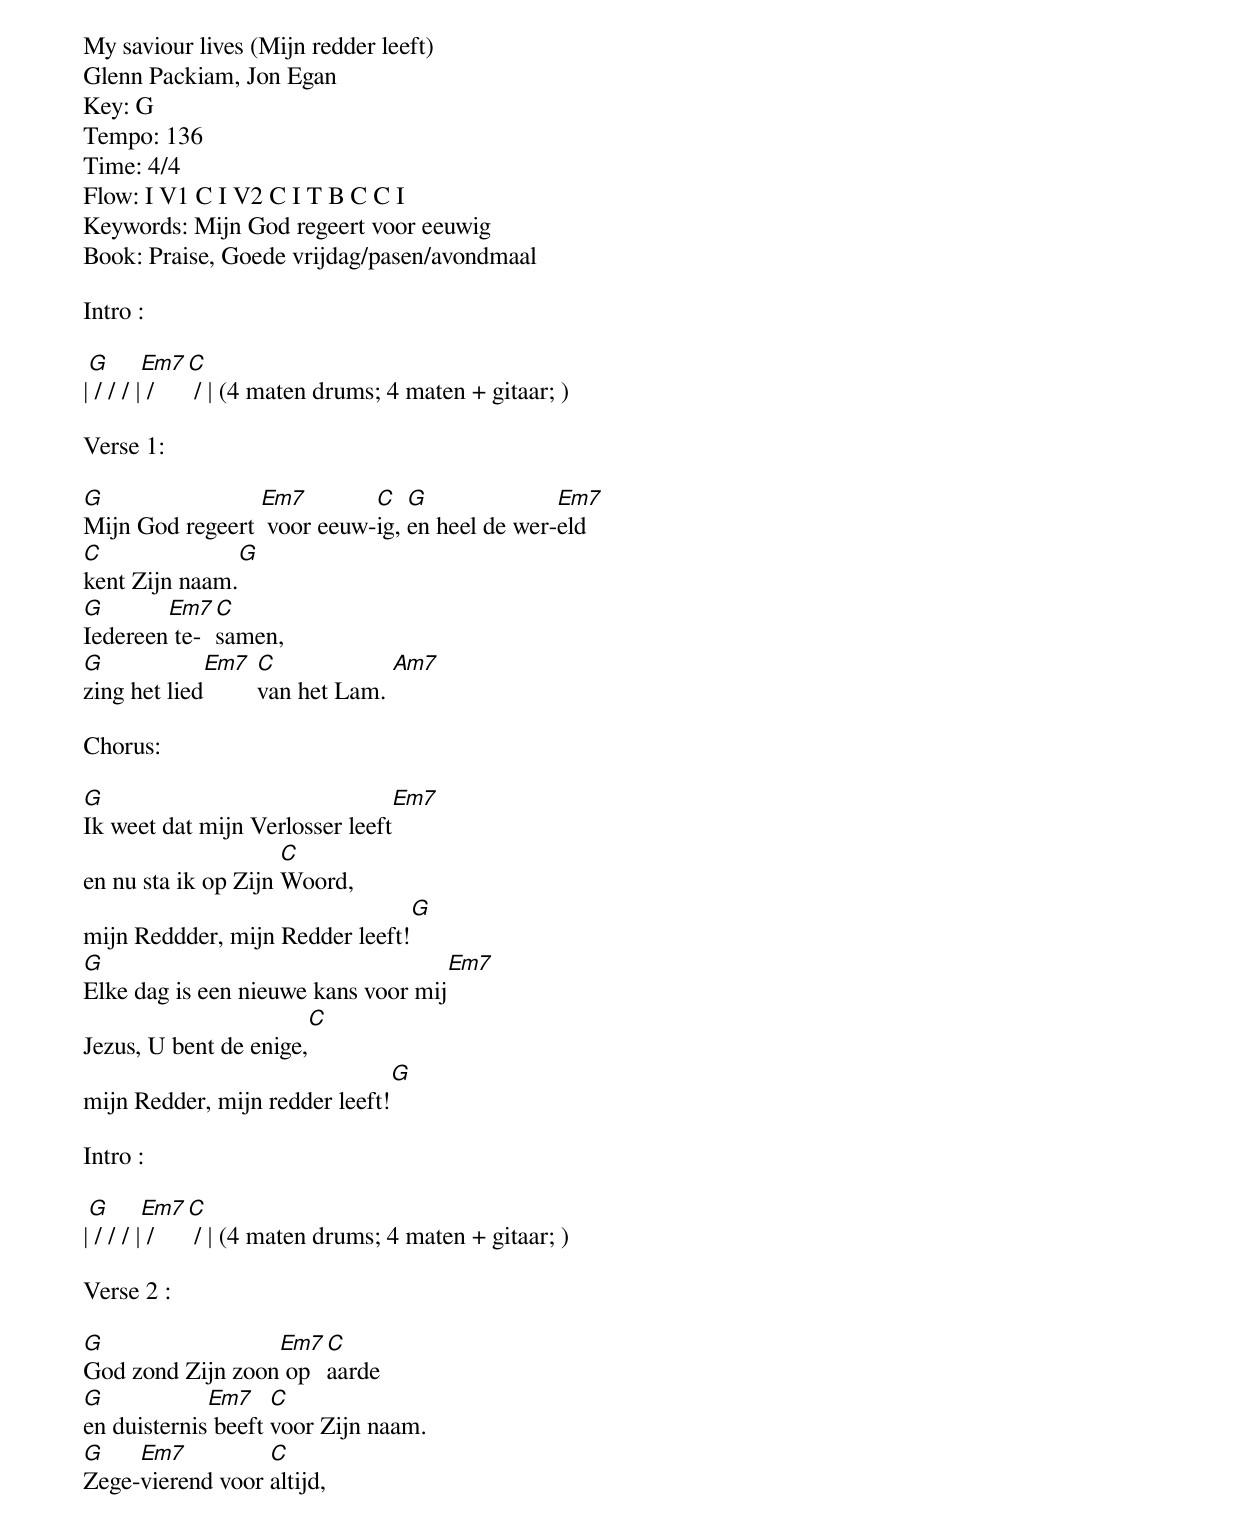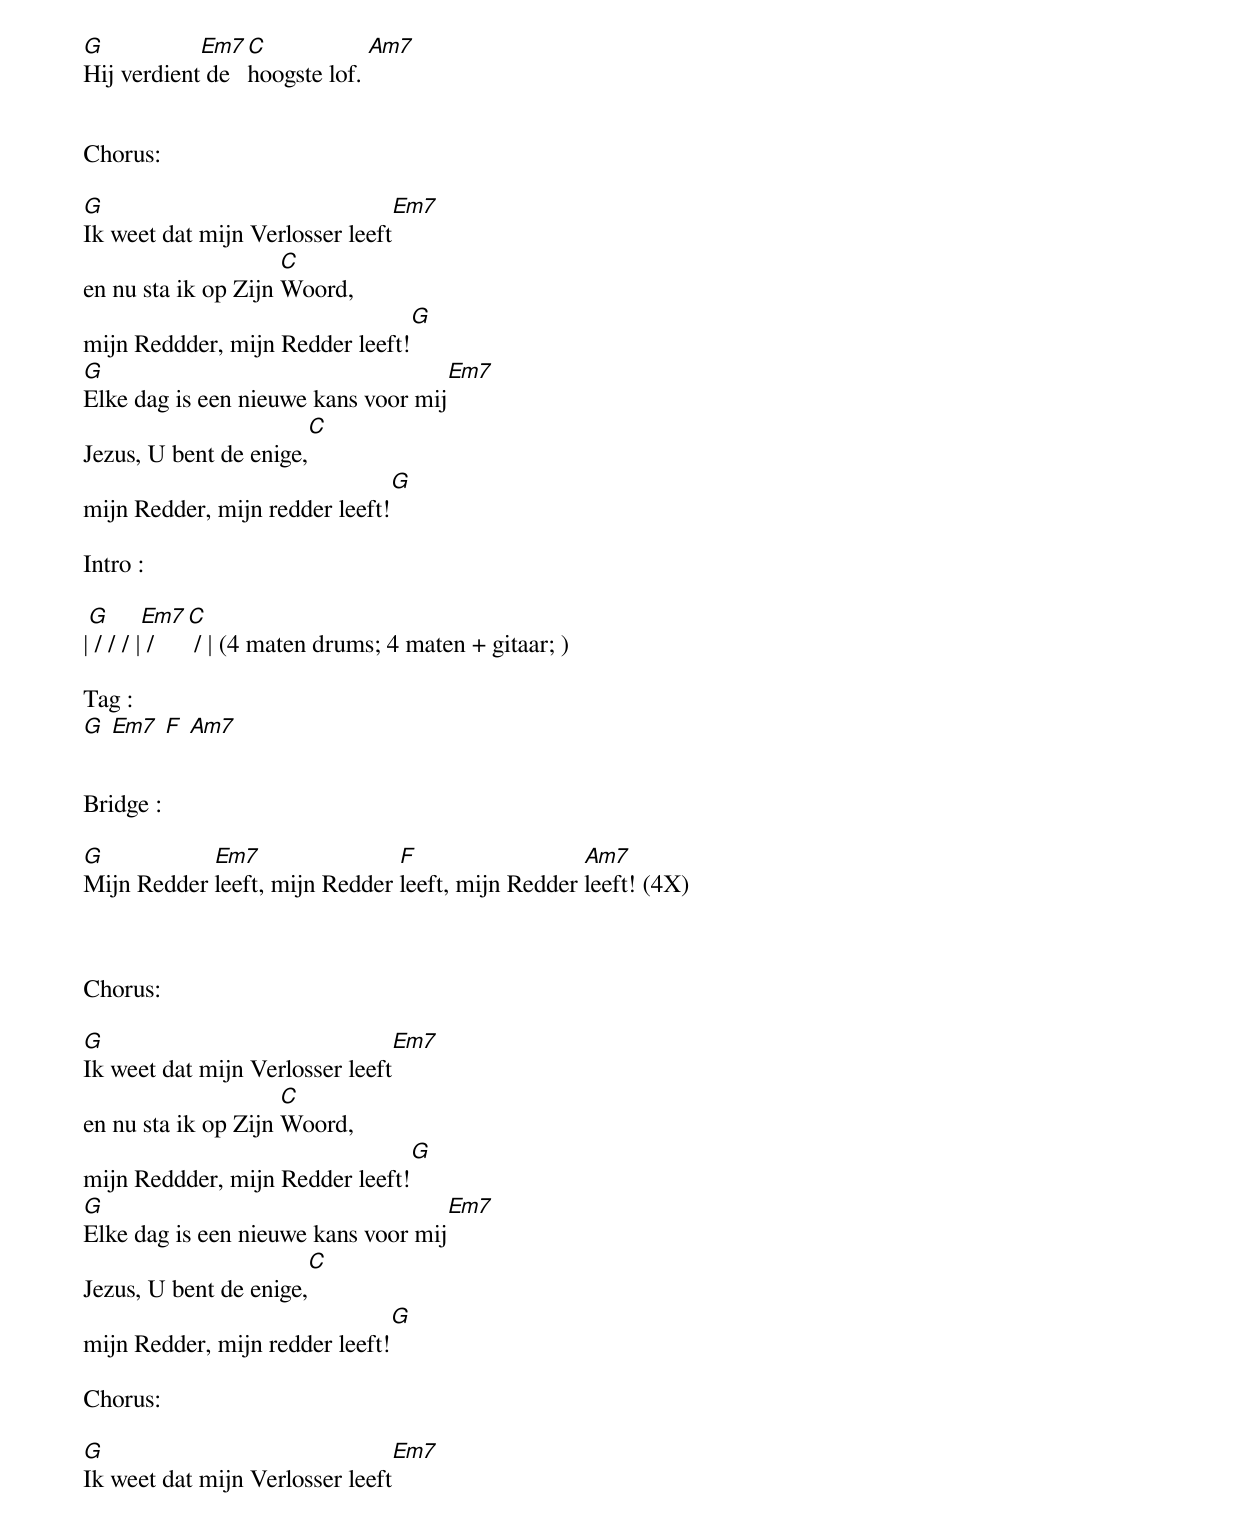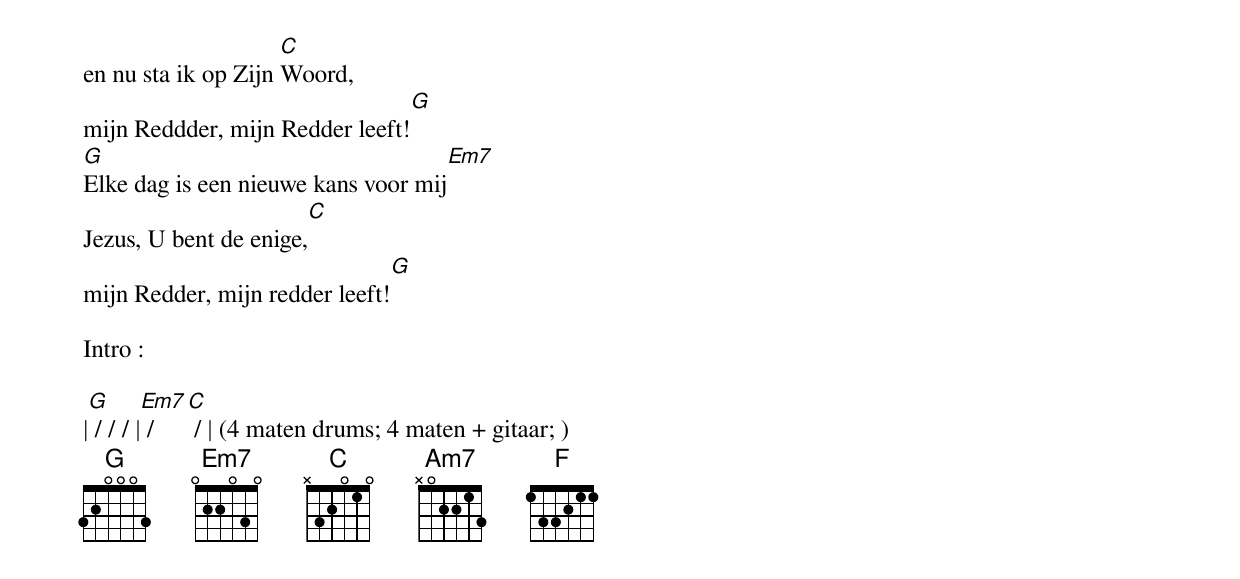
My saviour lives (Mijn redder leeft)
Glenn Packiam, Jon Egan
Key: G
Tempo: 136
Time: 4/4
Flow: I V1 C I V2 C I T B C C I
Keywords: Mijn God regeert voor eeuwig
Book: Praise, Goede vrijdag/pasen/avondmaal

Intro :

|[G] / / / |[Em7] / [C] / | (4 maten drums; 4 maten + gitaar; )

Verse 1:

[G]Mijn God regeert [Em7] voor eeuw-[C]ig, [G]en heel de wer-[Em7]eld
[C]kent Zijn naam.[G]
[G]Iedereen[Em7] te-[C]samen,
[G]zing het lied[Em7] [C]van het Lam. [Am7]

Chorus:

[G]Ik weet dat mijn Verlosser leeft[Em7]
en nu sta ik op Zijn [C]Woord,
mijn Reddder, mijn Redder leeft![G]
[G]Elke dag is een nieuwe kans voor mij[Em7]
Jezus, U bent de enige,[C]
mijn Redder, mijn redder leeft![G]

Intro :

|[G] / / / |[Em7] / [C] / | (4 maten drums; 4 maten + gitaar; )

Verse 2 :

[G]God zond Zijn zoon[Em7] op [C]aarde
[G]en duisternis[Em7] beeft [C]voor Zijn naam.
[G]Zege-[Em7]vierend voor [C]altijd,
[G]Hij verdient[Em7] de [C]hoogste lof. [Am7]


Chorus:

[G]Ik weet dat mijn Verlosser leeft[Em7]
en nu sta ik op Zijn [C]Woord,
mijn Reddder, mijn Redder leeft![G]
[G]Elke dag is een nieuwe kans voor mij[Em7]
Jezus, U bent de enige,[C]
mijn Redder, mijn redder leeft![G]

Intro :

|[G] / / / |[Em7] / [C] / | (4 maten drums; 4 maten + gitaar; )

Tag :
[G] [Em7] [F] [Am7]


Bridge :

[G]Mijn Redder [Em7]leeft, mijn Redder [F]leeft, mijn Redder [Am7]leeft! (4X)



Chorus:

[G]Ik weet dat mijn Verlosser leeft[Em7]
en nu sta ik op Zijn [C]Woord,
mijn Reddder, mijn Redder leeft![G]
[G]Elke dag is een nieuwe kans voor mij[Em7]
Jezus, U bent de enige,[C]
mijn Redder, mijn redder leeft![G]

Chorus:

[G]Ik weet dat mijn Verlosser leeft[Em7]
en nu sta ik op Zijn [C]Woord,
mijn Reddder, mijn Redder leeft![G]
[G]Elke dag is een nieuwe kans voor mij[Em7]
Jezus, U bent de enige,[C]
mijn Redder, mijn redder leeft![G]

Intro :

|[G] / / / |[Em7] / [C] / | (4 maten drums; 4 maten + gitaar; )
